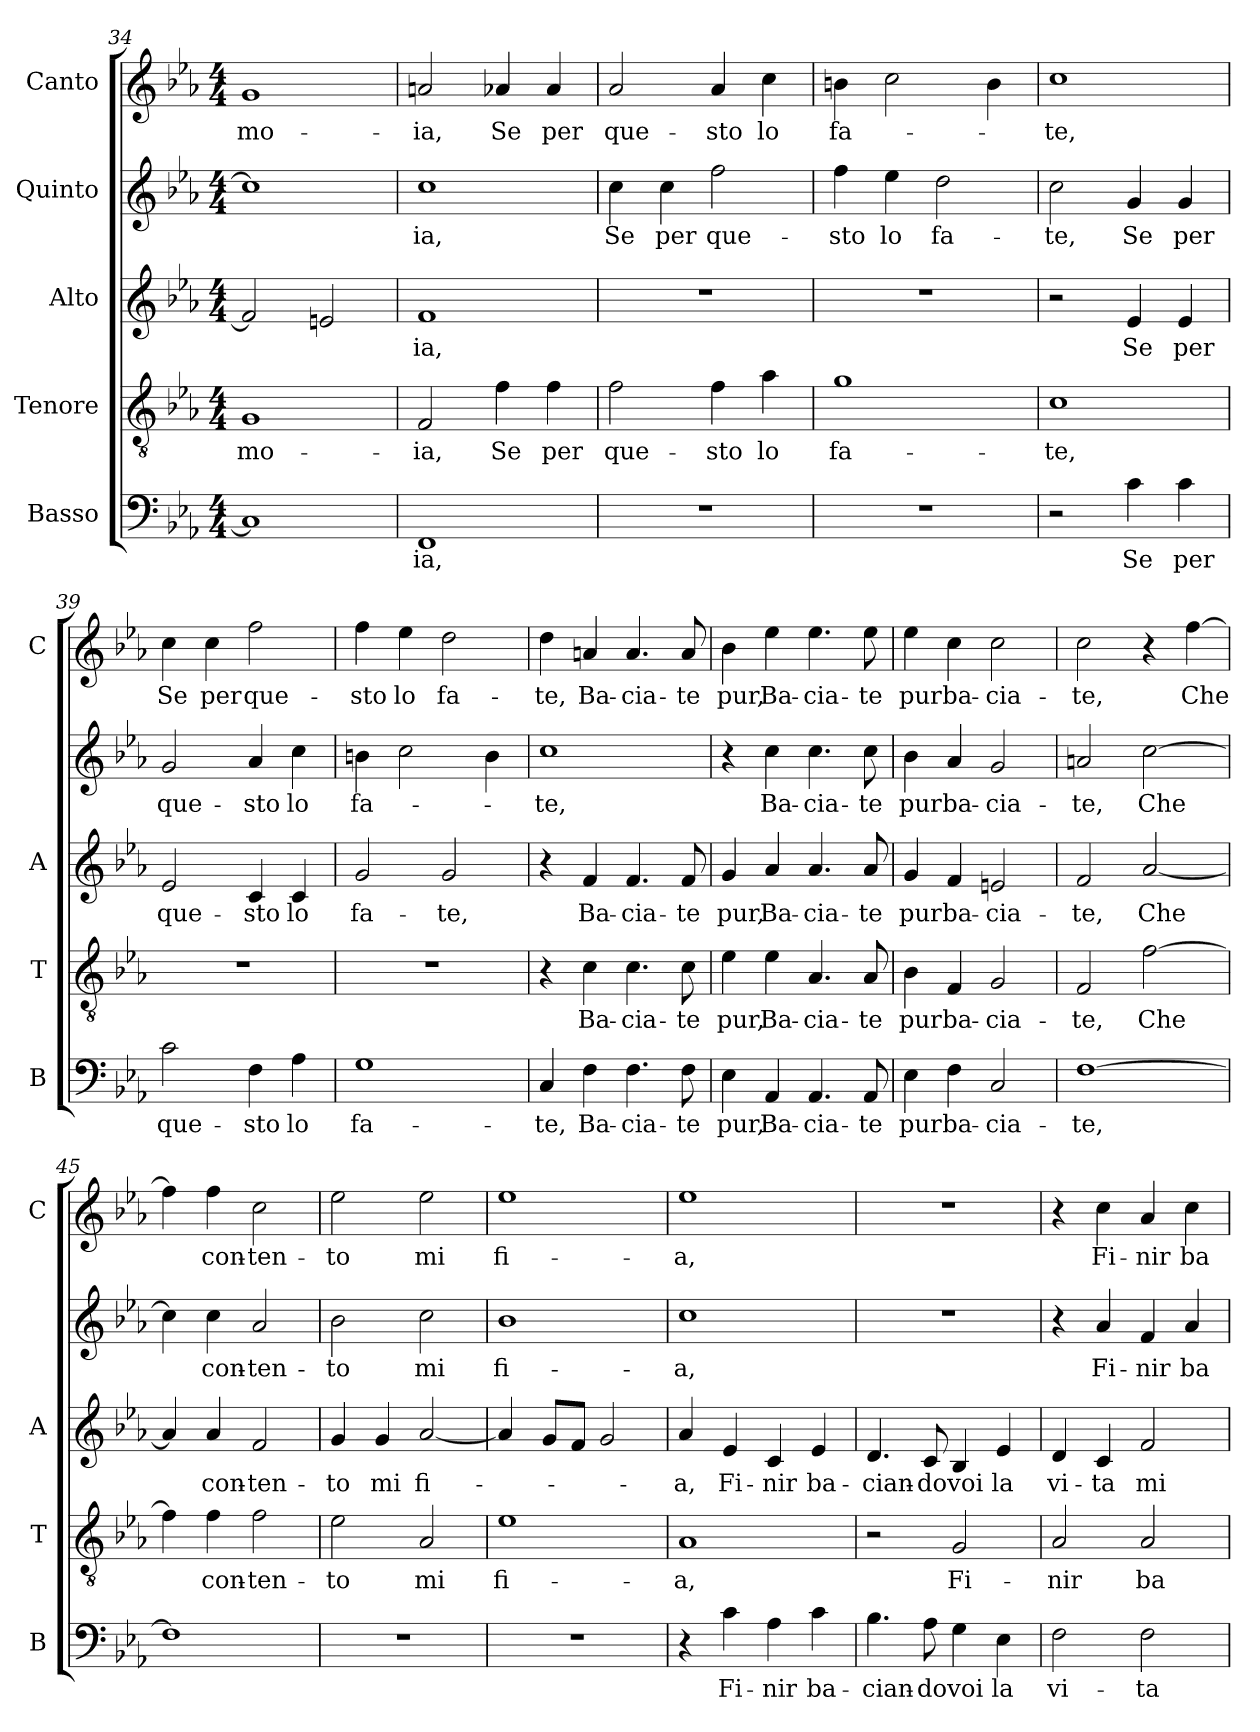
**kern	**text	**kern	**text	**kern	**text	**kern	**text	**kern	**text
*part5	*part5	*part4	*part4	*part3	*part3	*part2	*part2	*part1	*part1
*staff5	*staff5	*staff4	*staff4	*staff3	*staff3	*staff2	*staff2	*staff1	*staff1
*I"Basso	*	*I"Tenore	*	*I"Alto	*	*I"Quinto	*	*I"Canto	*
*I'B	*	*I'T	*	*I'A	*	*	*	*I'C	*
*clefF4	*	*clefGv2	*	*clefG2	*	*clefG2	*	*clefG2	*
*k[b-e-a-]	*	*k[b-e-a-]	*	*k[b-e-a-]	*	*k[b-e-a-]	*	*k[b-e-a-]	*
*E-:	*	*E-:	*	*E-:	*	*E-:	*	*E-:	*
*M4/4	*	*M4/4	*	*M4/4	*	*M4/4	*	*M4/4	*
=34	=34	=34	=34	=34	=34	=34	=34	=34	=34
!	!	!	!LO:LY:b	!	!	!	!	!	!LO:LY:b
1C]	.	1G	mo-	2f/]	.	1cc]	.	1g	mo-
.	.	.	.	2en/	.	.	.	.	.
=35	=35	=35	=35	=35	=35	=35	=35	=35	=35
!	!LO:LY:b	!	!LO:LY:b	!	!LO:LY:b	!	!LO:LY:b	!	!LO:LY:b
1FF	-ia,	2F/	-ia,	1f	-ia,	1cc	-ia,	2an/	-ia,
!	!	!	!LO:LY:b	!	!	!	!	!	!LO:LY:b
.	.	4f\	Se	.	.	.	.	4a-X/	Se
!	!	!	!LO:LY:b	!	!	!	!	!	!LO:LY:b
.	.	4f\	per	.	.	.	.	4a-/	per
=36	=36	=36	=36	=36	=36	=36	=36	=36	=36
!	!	!	!LO:LY:b	!	!	!	!LO:LY:b	!	!LO:LY:b
1r	.	2f\	que-	1r	.	4cc\	Se	2a-/	que-
!	!	!	!	!	!	!	!LO:LY:b	!	!
.	.	.	.	.	.	4cc\	per	.	.
!	!	!	!LO:LY:b	!	!	!	!LO:LY:b	!	!LO:LY:b
.	.	4f\	-sto	.	.	2ff\	que-	4a-/	-sto
!	!	!	!LO:LY:b	!	!	!	!	!	!LO:LY:b
.	.	4a-\	lo	.	.	.	.	4cc\	lo
=37	=37	=37	=37	=37	=37	=37	=37	=37	=37
!	!	!	!LO:LY:b	!	!	!	!LO:LY:b	!	!LO:LY:b
1r	.	1g	fa-	1r	.	4ff\	-sto	4bn\	fa-
!	!	!	!	!	!	!	!LO:LY:b	!	!
.	.	.	.	.	.	4ee-\	lo	2cc\	.
!	!	!	!	!	!	!	!LO:LY:b	!	!
.	.	.	.	.	.	2dd\	fa-	.	.
.	.	.	.	.	.	.	.	4b\	.
!!LO:LB:g=z
=38	=38	=38	=38	=38	=38	=38	=38	=38	=38
!	!	!	!LO:LY:b	!	!	!	!LO:LY:b	!	!LO:LY:b
2r	.	1c	-te,	2r	.	2cc\	-te,	1cc	-te,
!	!LO:LY:b	!	!	!	!LO:LY:b	!	!LO:LY:b	!	!
4c\	Se	.	.	4e-/	Se	4g/	Se	.	.
!	!LO:LY:b	!	!	!	!LO:LY:b	!	!LO:LY:b	!	!
4c\	per	.	.	4e-/	per	4g/	per	.	.
=39	=39	=39	=39	=39	=39	=39	=39	=39	=39
!	!LO:LY:b	!	!	!	!LO:LY:b	!	!LO:LY:b	!	!LO:LY:b
2c\	que-	1r	.	2e-/	que-	2g/	que-	4cc\	Se
!	!	!	!	!	!	!	!	!	!LO:LY:b
.	.	.	.	.	.	.	.	4cc\	per
!	!LO:LY:b	!	!	!	!LO:LY:b	!	!LO:LY:b	!	!LO:LY:b
4F\	-sto	.	.	4c/	-sto	4a-/	-sto	2ff\	que-
!	!LO:LY:b	!	!	!	!LO:LY:b	!	!LO:LY:b	!	!
4A-\	lo	.	.	4c/	lo	4cc\	lo	.	.
=40	=40	=40	=40	=40	=40	=40	=40	=40	=40
!	!LO:LY:b	!	!	!	!LO:LY:b	!	!LO:LY:b	!	!LO:LY:b
1G	fa-	1r	.	2g/	fa-	4bn\	fa-	4ff\	-sto
!	!	!	!	!	!	!	!	!	!LO:LY:b
.	.	.	.	.	.	2cc\	.	4ee-\	lo
!	!	!	!	!	!LO:LY:b	!	!	!	!LO:LY:b
.	.	.	.	2g/	-te,	.	.	2dd\	fa-
.	.	.	.	.	.	4b\	.	.	.
=41	=41	=41	=41	=41	=41	=41	=41	=41	=41
!	!LO:LY:b	!	!	!	!	!	!LO:LY:b	!	!LO:LY:b
4C/	-te,	4r	.	4r	.	1cc	-te,	4dd\	-te,
!	!LO:LY:b	!	!LO:LY:b	!	!LO:LY:b	!	!	!	!LO:LY:b
4F\	Ba-	4c\	Ba-	4f/	Ba-	.	.	4an/	Ba-
!	!LO:LY:b	!	!LO:LY:b	!	!LO:LY:b	!	!	!	!LO:LY:b
4.F\	-cia-	4.c\	-cia-	4.f/	-cia-	.	.	4.a/	-cia-
!	!LO:LY:b	!	!LO:LY:b	!	!LO:LY:b	!	!	!	!LO:LY:b
8F\	-te	8c\	-te	8f/	-te	.	.	8a/	-te
=42	=42	=42	=42	=42	=42	=42	=42	=42	=42
!	!LO:LY:b	!	!LO:LY:b	!	!LO:LY:b	!	!	!	!LO:LY:b
4E-\	pur,	4e-\	pur,	4g/	pur,	4r	.	4b-\	pur,
!	!LO:LY:b	!	!LO:LY:b	!	!LO:LY:b	!	!LO:LY:b	!	!LO:LY:b
4AA-/	Ba-	4e-\	Ba-	4a-/	Ba-	4cc\	Ba-	4ee-\	Ba-
!	!LO:LY:b	!	!LO:LY:b	!	!LO:LY:b	!	!LO:LY:b	!	!LO:LY:b
4.AA-/	-cia-	4.A-/	-cia-	4.a-/	-cia-	4.cc\	-cia-	4.ee-\	-cia-
!	!LO:LY:b	!	!LO:LY:b	!	!LO:LY:b	!	!LO:LY:b	!	!LO:LY:b
8AA-/	-te	8A-/	-te	8a-/	-te	8cc\	-te	8ee-\	-te
=43	=43	=43	=43	=43	=43	=43	=43	=43	=43
!	!LO:LY:b	!	!LO:LY:b	!	!LO:LY:b	!	!LO:LY:b	!	!LO:LY:b
4E-\	pur	4B-\	pur	4g/	pur	4b-\	pur	4ee-\	pur
!	!LO:LY:b	!	!LO:LY:b	!	!LO:LY:b	!	!LO:LY:b	!	!LO:LY:b
4F\	ba-	4F/	ba-	4f/	ba-	4a-/	ba-	4cc\	ba-
!	!LO:LY:b	!	!LO:LY:b	!	!LO:LY:b	!	!LO:LY:b	!	!LO:LY:b
2C/	-cia-	2G/	-cia-	2en/	-cia-	2g/	-cia-	2cc\	-cia-
=44	=44	=44	=44	=44	=44	=44	=44	=44	=44
!	!LO:LY:b	!	!LO:LY:b	!	!LO:LY:b	!	!LO:LY:b	!	!LO:LY:b
[1F	-te,	2F/	-te,	2f/	-te,	2an/	-te,	2cc\	-te,
!	!	!	!LO:LY:b	!	!LO:LY:b	!	!LO:LY:b	!	!
.	.	[2f\	Che	[2a-/	Che	[2cc\	Che	4r	.
!	!	!	!	!	!	!	!	!	!LO:LY:b
.	.	.	.	.	.	.	.	[4ff\	Che
=45	=45	=45	=45	=45	=45	=45	=45	=45	=45
1F]	.	4f\]	.	4a-/]	.	4cc\]	.	4ff\]	.
!	!	!	!LO:LY:b	!	!LO:LY:b	!	!LO:LY:b	!	!LO:LY:b
.	.	4f\	con-	4a-/	con-	4cc\	con-	4ff\	con-
!	!	!	!LO:LY:b	!	!LO:LY:b	!	!LO:LY:b	!	!LO:LY:b
.	.	2f\	-ten-	2f/	-ten-	2a-/	-ten-	2cc\	-ten-
!!LO:PB:g=z
=46	=46	=46	=46	=46	=46	=46	=46	=46	=46
!	!	!	!LO:LY:b	!	!LO:LY:b	!	!LO:LY:b	!	!LO:LY:b
1r	.	2e-\	-to	4g/	-to	2b-\	-to	2ee-\	-to
!	!	!	!	!	!LO:LY:b	!	!	!	!
.	.	.	.	4g/	mi	.	.	.	.
!	!	!	!LO:LY:b	!	!LO:LY:b	!	!LO:LY:b	!	!LO:LY:b
.	.	2A-/	mi	[2a-/	fi-	2cc\	mi	2ee-\	mi
=47	=47	=47	=47	=47	=47	=47	=47	=47	=47
!	!	!	!LO:LY:b	!	!	!	!LO:LY:b	!	!LO:LY:b
1r	.	1e-	fi-	4a-/]	.	1b-	fi-	1ee-	fi-
.	.	.	.	8g/L	.	.	.	.	.
.	.	.	.	8f/J	.	.	.	.	.
.	.	.	.	2g/	.	.	.	.	.
=48	=48	=48	=48	=48	=48	=48	=48	=48	=48
!	!	!	!LO:LY:b	!	!LO:LY:b	!	!LO:LY:b	!	!LO:LY:b
4r	.	1A-	-a,	4a-/	-a,	1cc	-a,	1ee-	-a,
!	!LO:LY:b	!	!	!	!LO:LY:b	!	!	!	!
4c\	Fi-	.	.	4e-/	Fi-	.	.	.	.
!	!LO:LY:b	!	!	!	!LO:LY:b	!	!	!	!
4A-\	-nir	.	.	4c/	-nir	.	.	.	.
!	!LO:LY:b	!	!	!	!LO:LY:b	!	!	!	!
4c\	ba-	.	.	4e-/	ba-	.	.	.	.
=49	=49	=49	=49	=49	=49	=49	=49	=49	=49
!	!LO:LY:b	!	!	!	!LO:LY:b	!	!	!	!
4.B-\	-cian-	2r	.	4.d/	-cian-	1r	.	1r	.
!	!LO:LY:b	!	!	!	!LO:LY:b	!	!	!	!
8A-\	-do	.	.	8c/	-do	.	.	.	.
!	!LO:LY:b	!	!LO:LY:b	!	!LO:LY:b	!	!	!	!
4G\	voi	2G/	Fi-	4B-/	voi	.	.	.	.
!	!LO:LY:b	!	!	!	!LO:LY:b	!	!	!	!
4E-\	la	.	.	4e-/	la	.	.	.	.
=50	=50	=50	=50	=50	=50	=50	=50	=50	=50
!	!LO:LY:b	!	!LO:LY:b	!	!LO:LY:b	!	!	!	!
2F\	vi-	2A-/	-nir	4d/	vi-	4r	.	4r	.
!	!	!	!	!	!LO:LY:b	!	!LO:LY:b	!	!LO:LY:b
.	.	.	.	4c/	-ta	4a-/	Fi-	4cc\	Fi-
!	!LO:LY:b	!	!LO:LY:b	!	!LO:LY:b	!	!LO:LY:b	!	!LO:LY:b
2F\	-ta	2A-/	ba-	2f/	mi-	4f/	-nir	4a-/	-nir
!	!	!	!	!	!	!	!LO:LY:b	!	!LO:LY:b
.	.	.	.	.	.	4a-/	ba-	4cc\	ba-
=	=	=	=	=	=	=	=	=	=
*-	*-	*-	*-	*-	*-	*-	*-	*-	*-
